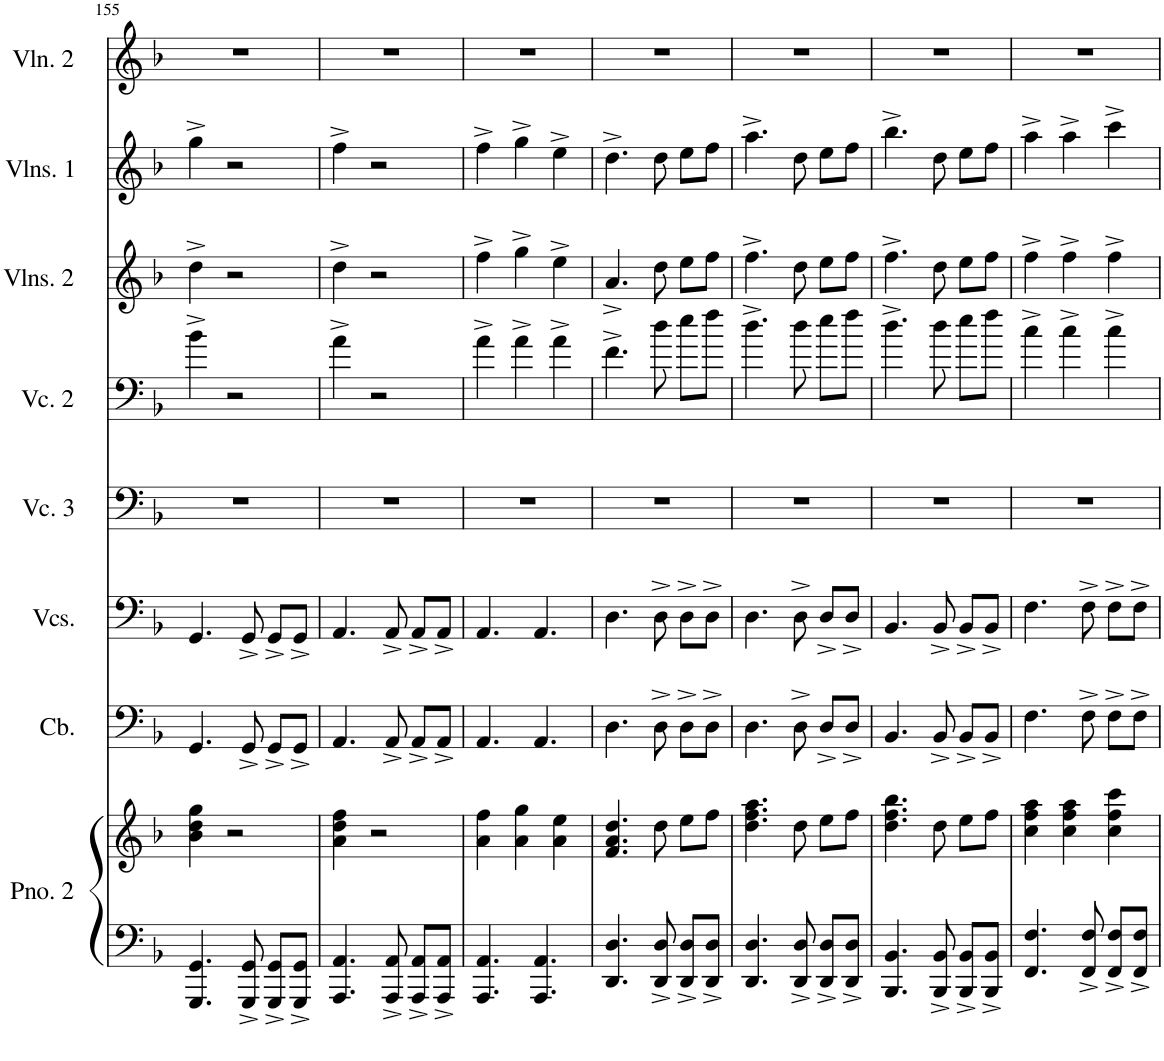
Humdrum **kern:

**kern	**kern	**kern	**kern	**kern	**kern	**kern	**kern	**kern
*part8	*part8	*part7	*part6	*part5	*part4	*part3	*part2	*part1
*staff9	*staff8	*staff7	*staff6	*staff5	*staff4	*staff3	*staff2	*staff1
*I"Piano 2	*	*I"Contrabass	*I"Violoncellos	*I"Violoncello 3	*I"Violoncello 2	*I"Violins 2	*I"Violins 1	*I"Violin 2
*I'Pno. 2	*	*I'Cb.	*I'Vcs.	*I'Vc. 3	*I'Vc. 2	*I'Vlns. 2	*I'Vlns. 1	*I'Vln. 2
!!LO:PB:g=z
*clefF4	*clefG2	*clefF4	*clefF4	*clefF4	*clefF4	*clefG2	*clefG2	*clefG2
*	*	*Trd7c12	*	*	*	*	*	*
*k[b-]	*k[b-]	*k[b-]	*k[b-]	*k[b-]	*k[b-]	*k[b-]	*k[b-]	*k[b-]
*M3/4	*M3/4	*M3/4	*M3/4	*M3/4	*M3/4	*M3/4	*M3/4	*M3/4
=155	=155	=155	=155	=155	=155	=155	=155	=155
4.GGG/ 4.GG/	4b-\ 4dd\ 4gg\	4.GG/	4.GG/	2.r	4b-^\	4dd^\	4gg^\	2.r
.	2r	.	.	.	2r	2r	2r	.
8GGG/^ 8GG/^	.	8GG^/	8GG^/	.	.	.	.	.
8GGG/^ 8GG/^L	.	8GG^/L	8GG^/L	.	.	.	.	.
8GGG/^ 8GG/^J	.	8GG^/J	8GG^/J	.	.	.	.	.
=156	=156	=156	=156	=156	=156	=156	=156	=156
4.AAA/ 4.AA/	4a\ 4dd\ 4ff\	4.AA/	4.AA/	2.r	4a^\	4dd^\	4ff^\	2.r
.	2r	.	.	.	2r	2r	2r	.
8AAA/^ 8AA/^	.	8AA^/	8AA^/	.	.	.	.	.
8AAA/^ 8AA/^L	.	8AA^/L	8AA^/L	.	.	.	.	.
8AAA/^ 8AA/^J	.	8AA^/J	8AA^/J	.	.	.	.	.
=157	=157	=157	=157	=157	=157	=157	=157	=157
4.AAA/ 4.AA/	4a\ 4ff\	4.AA/	4.AA/	2.r	4a^\	4ff^\	4ff^\	2.r
.	4a\ 4gg\	.	.	.	4a^\	4gg^\	4gg^\	.
4.AAA/ 4.AA/	.	4.AA/	4.AA/	.	.	.	.	.
.	4a\ 4ee\	.	.	.	4a^\	4ee^\	4ee^\	.
=158	=158	=158	=158	=158	=158	=158	=158	=158
4.DD/ 4.D/	4.f/ 4.a/ 4.dd/	4.D\	4.D\	2.r	4.f^\	4.a^/	4.dd^\	2.r
8DD/^ 8D/^	8dd\	8D^\	8D^\	.	8dd\	8dd\	8dd\	.
8DD/^ 8D/^L	8ee\L	8D^\L	8D^\L	.	8ee\L	8ee\L	8ee\L	.
8DD/^ 8D/^J	8ff\J	8D^\J	8D^\J	.	8ff\J	8ff\J	8ff\J	.
=159	=159	=159	=159	=159	=159	=159	=159	=159
4.DD/ 4.D/	4.dd\ 4.ff\ 4.aa\	4.D\	4.D\	2.r	4.dd^\	4.ff^\	4.aa^\	2.r
8DD/^ 8D/^	8dd\	8D^\	8D^\	.	8dd\	8dd\	8dd\	.
8DD/^ 8D/^L	8ee\L	8D^/L	8D^/L	.	8ee\L	8ee\L	8ee\L	.
8DD/^ 8D/^J	8ff\J	8D^/J	8D^/J	.	8ff\J	8ff\J	8ff\J	.
=160	=160	=160	=160	=160	=160	=160	=160	=160
4.BBB-/ 4.BB-/	4.dd\ 4.ff\ 4.bb-\	4.BB-/	4.BB-/	2.r	4.dd^\	4.ff^\	4.bb-^\	2.r
8BBB-/^ 8BB-/^	8dd\	8BB-^/	8BB-^/	.	8dd\	8dd\	8dd\	.
8BBB-/^ 8BB-/^L	8ee\L	8BB-^/L	8BB-^/L	.	8ee\L	8ee\L	8ee\L	.
8BBB-/^ 8BB-/^J	8ff\J	8BB-^/J	8BB-^/J	.	8ff\J	8ff\J	8ff\J	.
=161	=161	=161	=161	=161	=161	=161	=161	=161
4.FF/ 4.F/	4cc\ 4ff\ 4aa\	4.F\	4.F\	2.r	4cc^\	4ff^\	4aa^\	2.r
.	4cc\ 4ff\ 4aa\	.	.	.	4cc^\	4ff^\	4aa^\	.
8FF/^ 8F/^	.	8F^\	8F^\	.	.	.	.	.
8FF/^ 8F/^L	4cc\ 4ff\ 4ccc\	8F^\L	8F^\L	.	4cc^\	4ff^\	4ccc^\	.
8FF/^ 8F/^J	.	8F^\J	8F^\J	.	.	.	.	.
=	=	=	=	=	=	=	=	=
*-	*-	*-	*-	*-	*-	*-	*-	*-
